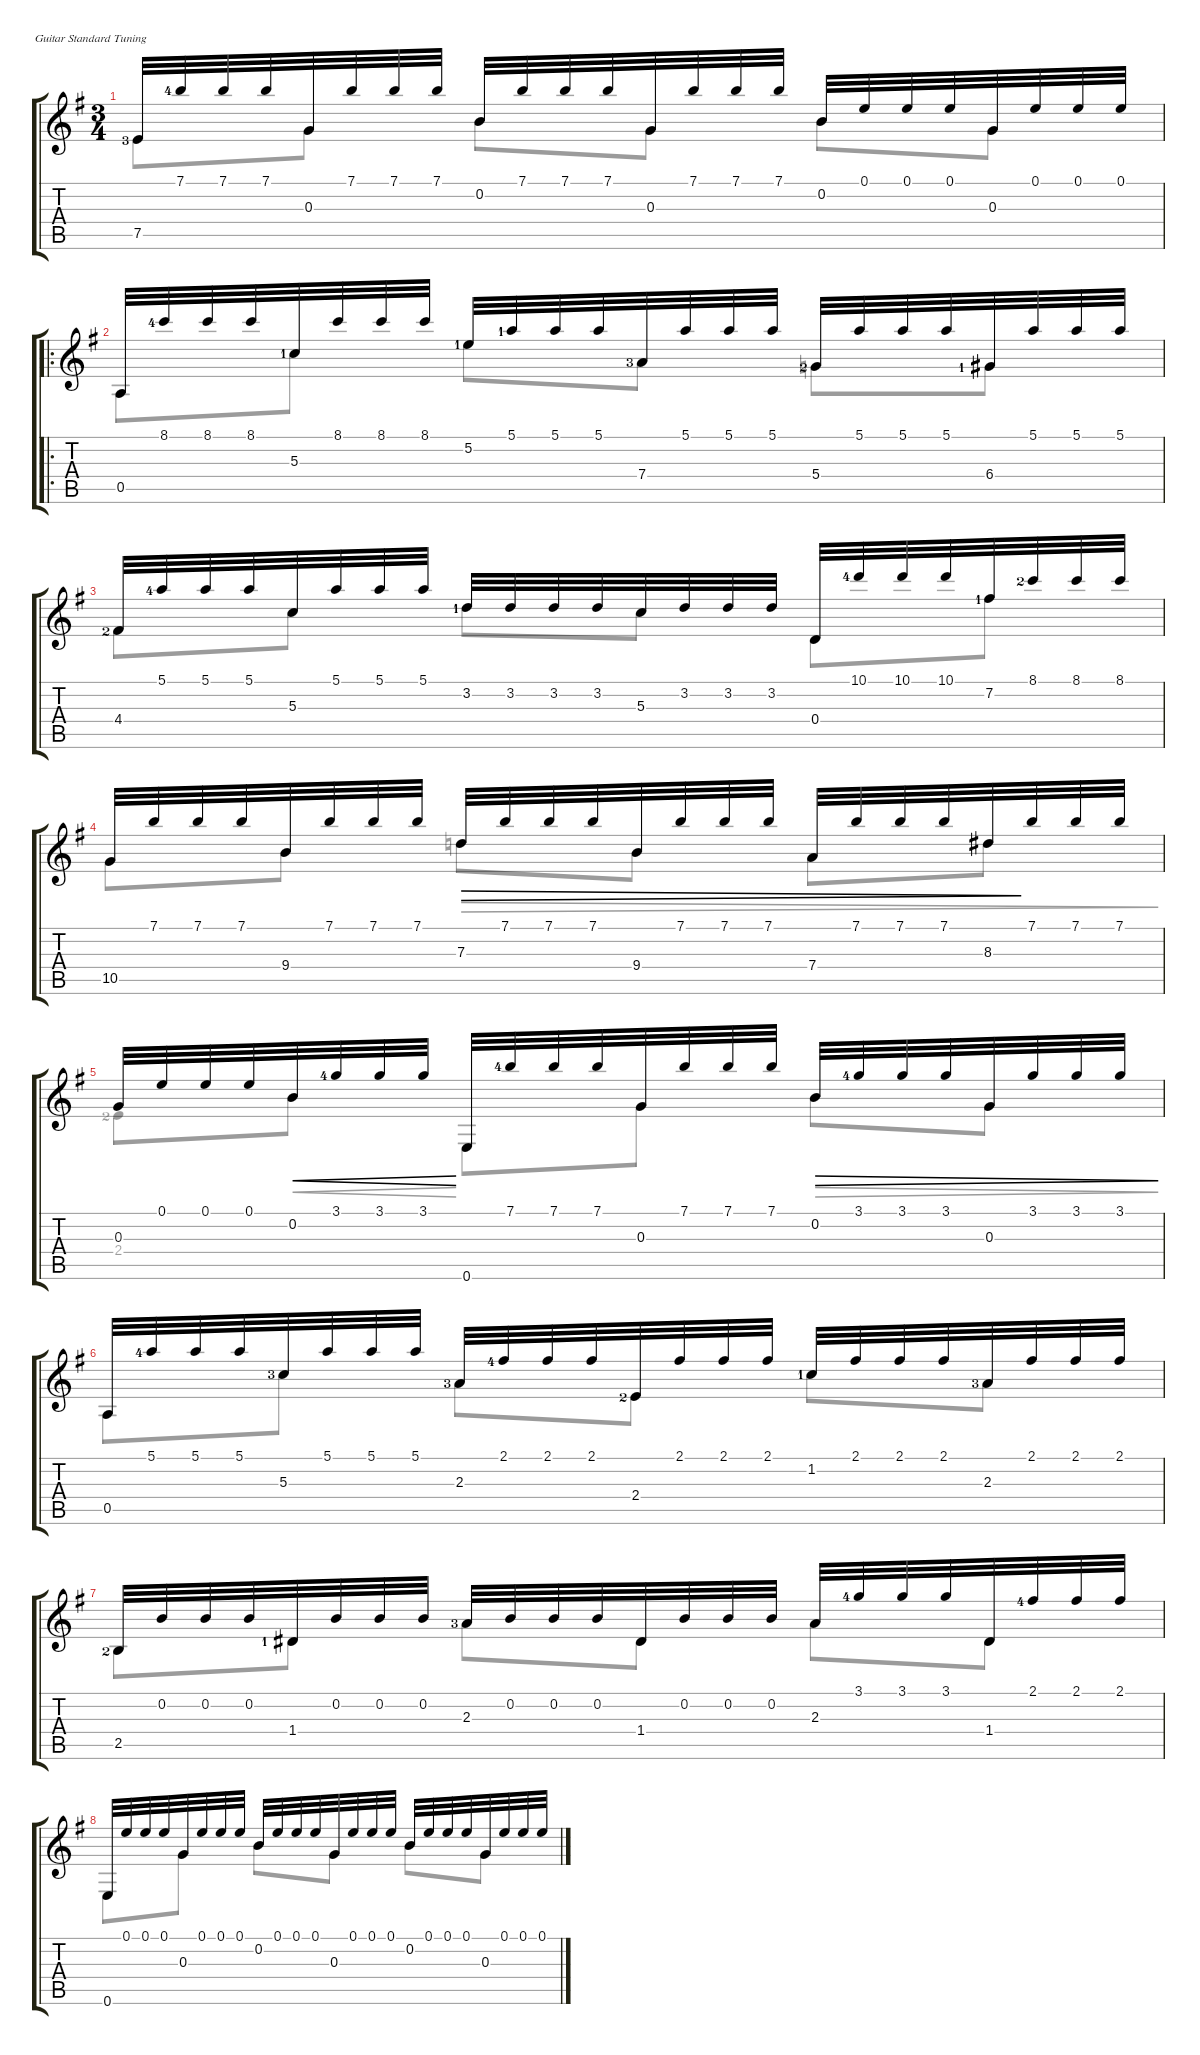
\defaultSystemsLayout 4
\hideDynamics
\singleTrackTrackNamePolicy hidden
\multiTrackTrackNamePolicy hidden
\firstSystemTrackNameMode fullname
\firstSystemTrackNameOrientation horizontal
\otherSystemsTrackNameOrientation horizontal
\track ("Nylon Guitar" "Nylon Guit") {instrument acousticguitarnylon}
\staff {score tabs}
\tuning (E4 B3 G3 D3 A2 E2)
\voice
\ts (3 4)
\tempo (80 hide)
\clef g2
\ks eminor
7.5{lf 4}.32{dy mf} 7.1{lf 5}.32 7.1.32 7.1.32 0.3.32 7.1.32 7.1.32 7.1.32 0.2.32 7.1.32 7.1.32 7.1.32 0.3.32 7.1.32 7.1.32 7.1.32 0.2.32 0.1.32 0.1.32 0.1.32 0.3.32 0.1.32 0.1.32 0.1.32 |
\ro
0.5.32 8.1{lf 5}.32 8.1.32 8.1.32 5.3{lf 2}.32 8.1.32 8.1.32 8.1.32 5.2{lf 2}.32 5.1{lf 2}.32 5.1.32 5.1.32 7.4{lf 4}.32 5.1.32 5.1.32 5.1.32 5.4{lf 3}.32 5.1.32 5.1.32 5.1.32 6.4{lf 2}.32 5.1.32 5.1.32 5.1.32 |
4.4{lf 3}.32 5.1{lf 5}.32 5.1.32 5.1.32 5.3.32 5.1.32 5.1.32 5.1.32 3.2{lf 2}.32 3.2.32 3.2.32 3.2.32 5.3.32 3.2.32 3.2.32 3.2.32 0.4.32 10.1{lf 5}.32 10.1.32 10.1.32 7.2{lf 2}.32 8.1{lf 3}.32 8.1.32 8.1.32 |
10.5.32 7.1.32 7.1.32 7.1.32 9.4.32 7.1.32 7.1.32 7.1.32 7.3.32{dec} 7.1.32{dec} 7.1.32{dec} 7.1.32{dec} 9.4.32{dec} 7.1.32{dec} 7.1.32{dec} 7.1.32{dec} 7.4.32{dec} 7.1.32{dec} 7.1.32{dec} 7.1.32{dec} 8.3.32{dec} 7.1.32 7.1.32 7.1.32 |
0.3.32 0.1.32 0.1.32 0.1.32 0.2.32{cre} 3.1{lf 5}.32{cre} 3.1.32{cre} 3.1.32{cre} 0.6.32 7.1{lf 5}.32 7.1.32 7.1.32 0.3.32 7.1.32 7.1.32 7.1.32 0.2.32{dec} 3.1{lf 5}.32{dec} 3.1.32{dec} 3.1.32{dec} 0.3.32{dec} 3.1.32{dec} 3.1.32{dec} 3.1.32{dec} |
0.5.32 5.1{lf 5}.32 5.1.32 5.1.32 5.3{lf 4}.32 5.1.32 5.1.32 5.1.32 2.3{lf 4}.32 2.1{lf 5}.32 2.1.32 2.1.32 2.4{lf 3}.32 2.1.32 2.1.32 2.1.32 1.2{lf 2}.32 2.1.32 2.1.32 2.1.32 2.3{lf 4}.32 2.1.32 2.1.32 2.1.32 |
2.5{lf 3}.32 0.2.32 0.2.32 0.2.32 1.4{lf 2}.32 0.2.32 0.2.32 0.2.32 2.3{lf 4}.32 0.2.32 0.2.32 0.2.32 1.4.32 0.2.32 0.2.32 0.2.32 2.3.32 3.1{lf 5}.32 3.1.32 3.1.32 1.4.32 2.1{lf 5}.32 2.1.32 2.1.32 |
0.6.32 0.1.32 0.1.32 0.1.32 0.3.32 0.1.32 0.1.32 0.1.32 0.2.32 0.1.32 0.1.32 0.1.32 0.3.32 0.1.32 0.1.32 0.1.32 0.2.32 0.1.32 0.1.32 0.1.32 0.3.32 0.1.32 0.1.32 0.1.32
\voice
\clef g2
\ottava regular
\simile none
\ks eminor
7.5.8{dy mf} 0.3.8 0.2.8 0.3.8 0.2.8 0.3.8 |
0.5.8 5.3.8 5.2.8 7.4.8 5.4.8 6.4.8 |
4.4.8 5.3.8 3.2.8 5.3.8 0.4.8 7.2.8 |
10.5.8 9.4.8 7.3.8{dec} 9.4.8{dec} 7.4.8{dec} 8.3.8{dec} |
2.4{lf 3}.8 0.2.8{cre} 0.6.8 0.3.8 0.2.8{dec} 0.3.8{dec} |
0.5.8 5.3.8 2.3.8 2.4.8 1.2.8 2.3.8 |
2.5.8 1.4.8 2.3.8 1.4.8 2.3.8 1.4.8 |
0.6.8 0.3.8 0.2.8 0.3.8 0.2.8 0.3.8
